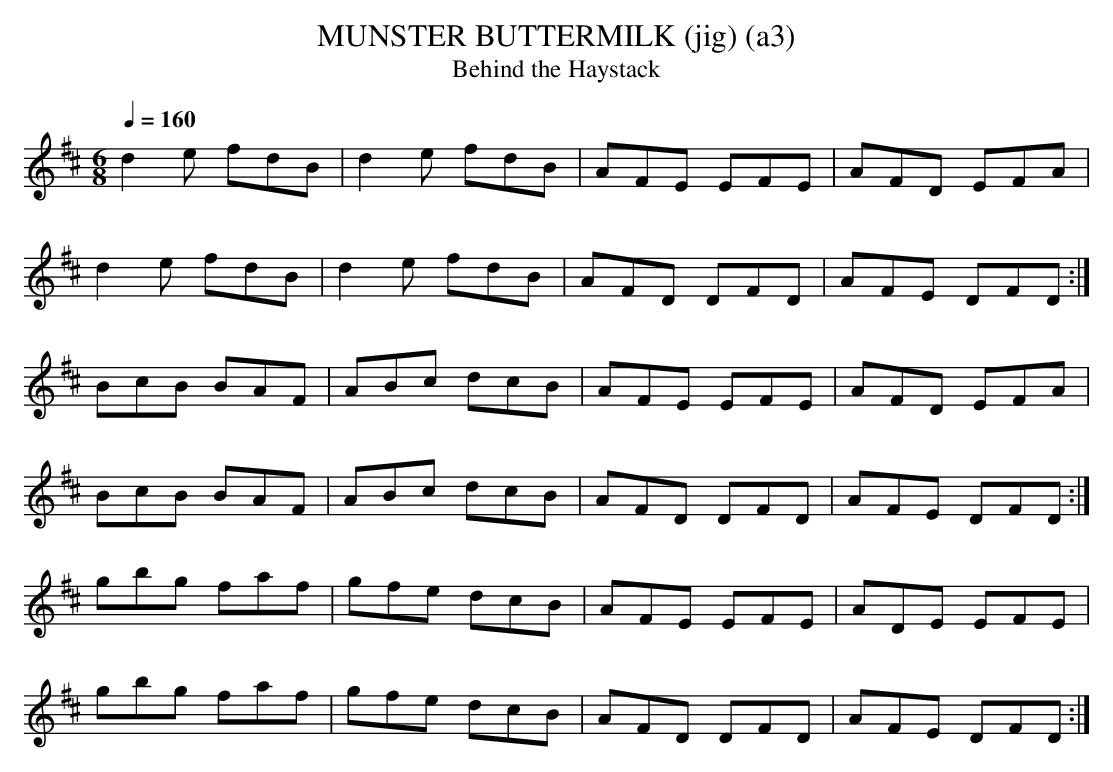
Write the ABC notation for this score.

X:1
T:MUNSTER BUTTERMILK (jig) (a3)
T:Behind the Haystack
Q:1/4=160
L:1/8
M:6/8
K:D
d2e fdB|d2e fdB|AFE EFE|AFD EFA|
d2e fdB|d2e fdB|AFD DFD|AFE DFD :|
BcB BAF|ABc dcB|AFE EFE|AFD EFA|
BcB BAF|ABc dcB|AFD DFD|AFE DFD :|
gbg faf|gfe dcB|AFE EFE|ADE EFE|
gbg faf|gfe dcB|AFD DFD|AFE DFD :|
